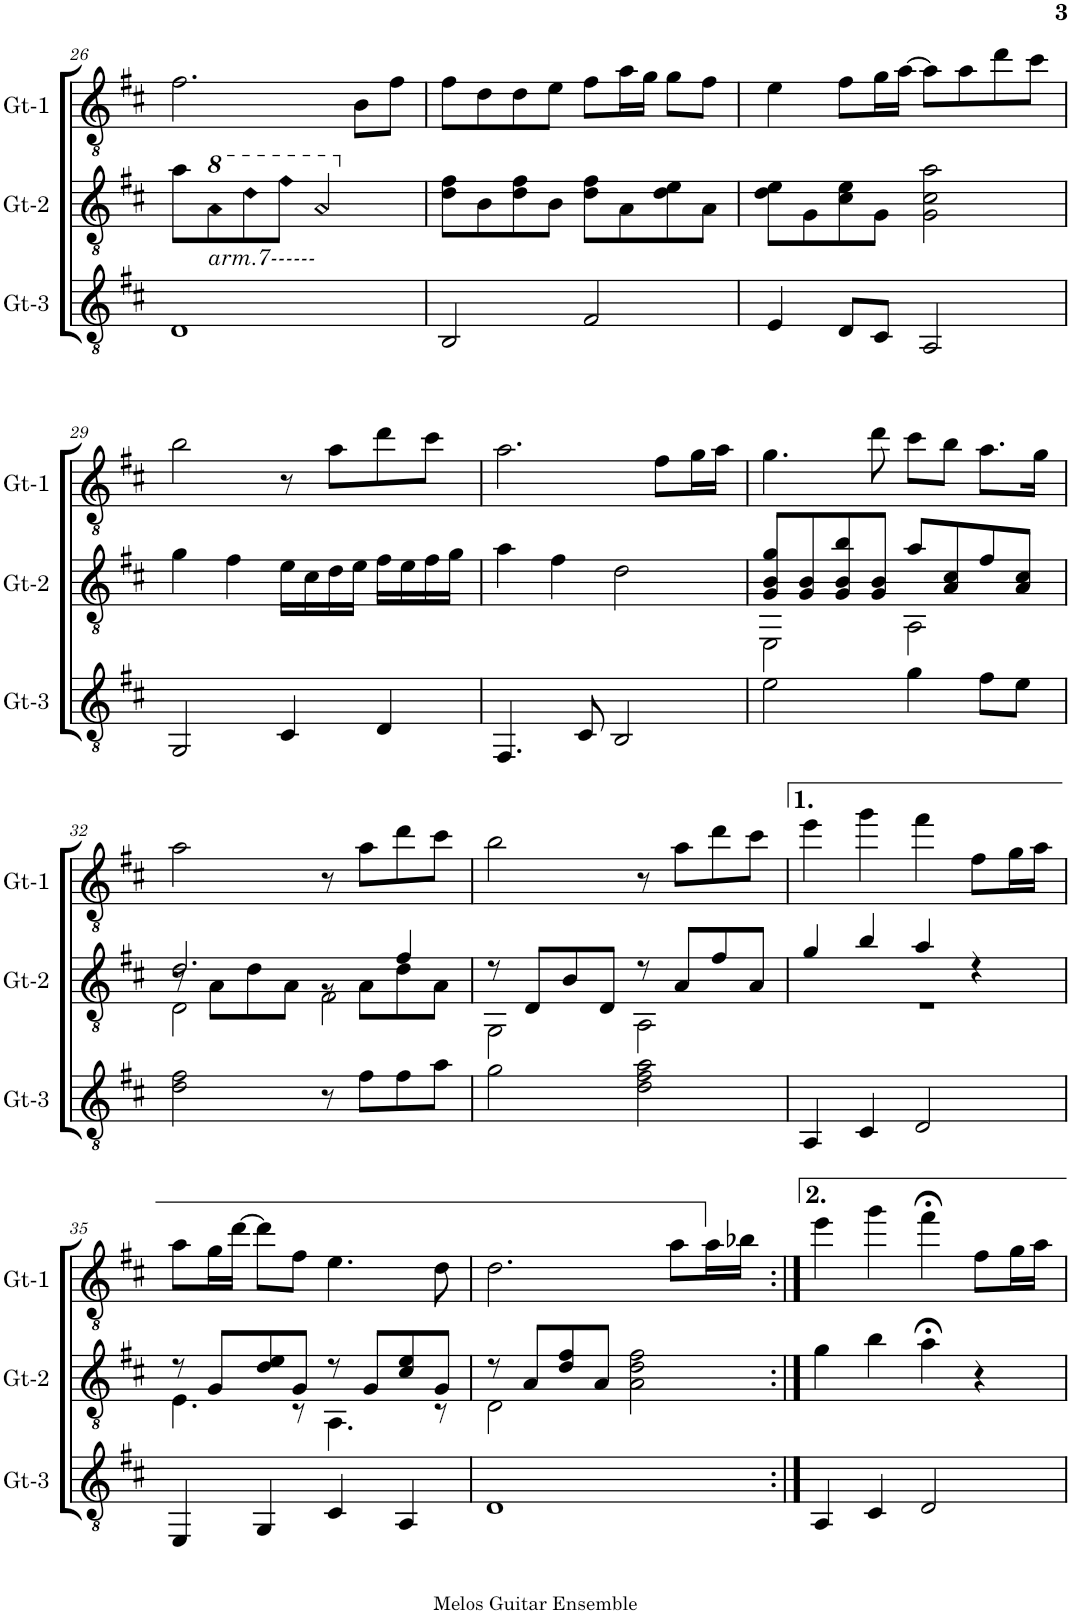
**kern	**kern	**kern
*part3	*part2	*part1
*staff3	*staff2	*staff1
*I"Gt-3	*I"Gt-2	*I"Gt-1
*I'Gt-3	*I'Gt-2	*I'Gt-1
!!LO:PB:g=z
*clefGv2	*clefGv2	*clefGv2
*k[f#c#]	*k[f#c#]	*k[f#c#]
*M4/4	*M4/4	*M4/4
=26	=26	=26
1D	8a\L	2.f#\
*	*8va	*
!	!LO:TX:b:i:t=arm.7------	!
!	!LO:N:head=diamond	!
.	8a\	.
!	!LO:N:head=diamond	!
.	8dd\	.
!	!LO:N:head=diamond	!
.	8ff#\J	.
!	!LO:N:head=diamond	!
.	2a/	.
.	.	8B\L
.	.	8f#\J
=27	=27	=27
*	*X8va	*
2BB/	8d\ 8f#\L	8f#\L
.	8B\	8d\
.	8d\ 8f#\	8d\
.	8B\J	8e\J
2F#/	8d\ 8f#\L	8f#\L
.	8A\	16a\L
.	.	16g\JJ
.	8d\ 8e\	8g\L
.	8A\J	8f#\J
=28	=28	=28
4E/	8d\ 8e\L	4e\
.	8G\	.
8D/L	8c#\ 8e\	8f#\L
8C#/J	8G\J	16g\L
.	.	[16a\JJ
2AA/	2G\ 2c#\ 2a\	8a\L]
.	.	8a\
.	.	8dd\
.	.	8cc#\J
!!LO:LB:g=z
=29	=29	=29
2GG/	4g\	2b\
.	4f#\	.
4C#/	16e\LL	8r
.	16c#\	.
.	16d\	8a\L
.	16e\JJ	.
4D/	16f#\LL	8dd\
.	16e\	.
.	16f#\	8cc#\J
.	16g\JJ	.
=30	=30	=30
4.FF#/	4a\	2.a\
.	4f#\	.
8C#/	.	.
2BB/	2d\	.
.	.	8f#\L
.	.	16g\L
.	.	16a\JJ
=31	=31	=31
*	*^	*
2e\	8G/ 8B/ 8g/L	2EE\	4.g\
.	8G/ 8B/	.	.
.	8G/ 8B/ 8b/	.	.
.	8G/ 8B/J	.	8dd\
4g\	8a/L	2AA\	8cc#\L
.	8A/ 8c#/	.	8b\J
8f#\L	8f#/	.	8.a\L
8e\J	8A/ 8c#/J	.	.
.	.	.	16g\Jk
!!LO:LB:g=z
=32	=32	=32	=32
*	*	*^	*
2d\ 2f#\	2.d/	8r	2D\	2a\
.	.	8A\L	.	.
.	.	8d\	.	.
.	.	8A\J	.	.
8r	.	8r	2F#\	8r
8f#\L	.	8A\L	.	8a\L
8f#\	4f#/	8d\	.	8dd\
8a\J	.	8A\J	.	8cc#\J
*	*	*v	*v	*
=33	=33	=33	=33
2g\	8r	2GG\	2b\
.	8D/L	.	.
.	8B/	.	.
.	8D/J	.	.
2d\ 2f#\ 2a\	8r	2AA\	8r
.	8A/L	.	8a\L
.	8f#/	.	8dd\
.	8A/J	.	8cc#\J
=34	=34	=34	=34
4AA/	4g/	1r	4ee\
4C#/	4b/	.	4gg\
2D/	4a/	.	4ff#\
.	4r	.	8f#\L
.	.	.	16g\L
.	.	.	16a\JJ
!!LO:LB:g=z
=35	=35	=35	=35
4EE/	8r	4.E\	8a\L
.	8G/L	.	16g\L
.	.	.	[16dd\JJ
4GG/	8d/ 8e/	.	8dd\L]
.	8G/J	8r	8f#\J
4C#/	8r	4.AA\	4.e\
.	8G/L	.	.
4AA/	8c#/ 8e/	.	.
.	8G/J	8r	8d\
=36	=36	=36	=36
1D	8r	2D\	2.d\
.	8A/L	.	.
.	8d/ 8f#/	.	.
.	8A/J	.	.
.	2A\ 2d\ 2f#\	2ryy	.
.	.	.	8a\L
.	.	.	16a\L
.	.	.	16b-X\JJ
*	*v	*v	*
=37:|!	=37:|!	=37:|!
4AA/	4g\	4ee\
4C#/	4b\	4gg\
2D/	4a;<\	4ff#;<\
.	4r	8f#\L
.	.	16g\L
.	.	16a\JJ
=	=	=
*-	*-	*-
